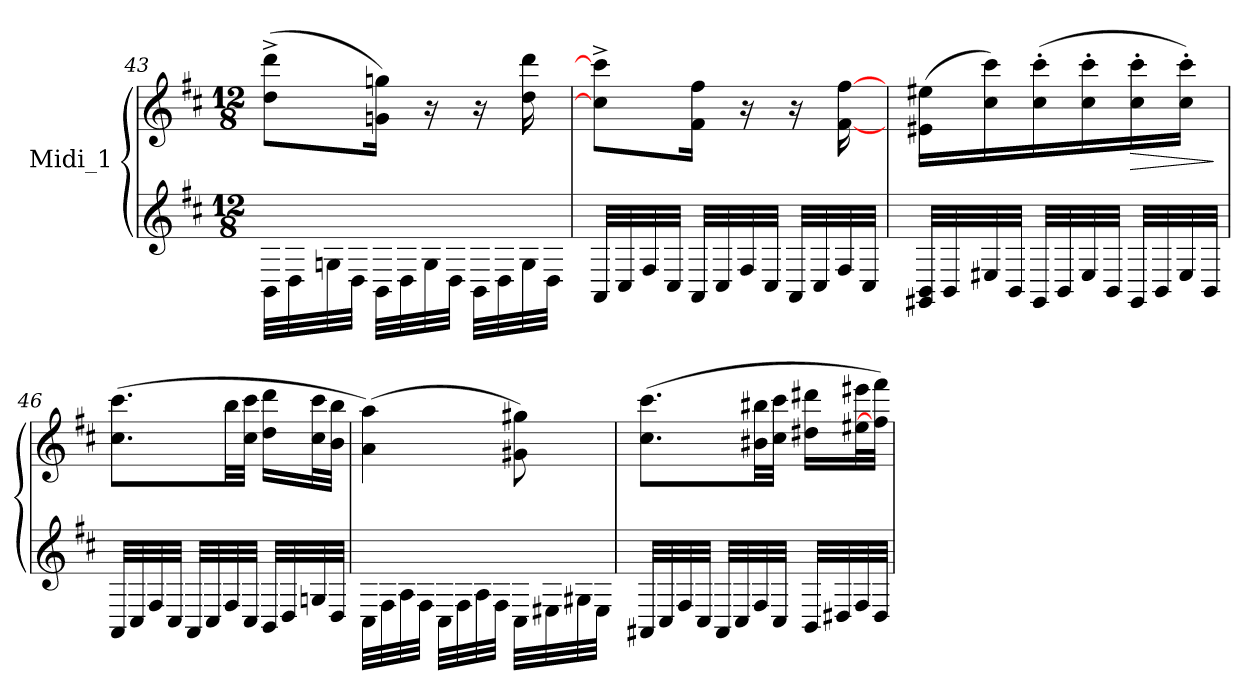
**kern	**kern	**dynam
*part1	*part1	*part1
*staff2	*staff1	*staff1/2
*I"Midi_1	*	*
!!LO:LB:g=z
*clefG2	*clefG2	*
*k[f#c#]	*k[f#c#]	*
*D:	*D:	*
*M12/8	*M12/8	*
*MM75	*MM75	*
=43	=43	=43
32BB\LLL	(8dd\^ 8ddd\^L	.
32D\	.	.
32Gni\	.	.
32D\JJJ	.	.
32BB\LLL	16gni\ 16ggni\Jk)	.
32D\	.	.
32G\	16r	.
32D\JJJ	.	.
32BB\LLL	16r	.
32D\	.	.
32G\	16dd\ 16ddd\	.
32D\JJJ	.	.
=44	=44	=44
32AA/LLL	8cc#\]^ 8ccc#\]^L	.
32C#/	.	.
32F#/	.	.
32C#/JJJ	.	.
32AA/LLL	16f#\ 16ff#\Jk	.
32C#/	.	.
32F#/	16r	.
32C#/JJJ	.	.
32AA/LLL	16r	.
32C#/	.	.
32F#/	[16f#\ [16ff#\	.
32C#/JJJ	.	.
!!LO:LB:g=z
=45	=45	=45
32GG#X/ 32BB/LLL	(16e#X\ 16ee#X\LL	.
32BB/	.	.
32E#X/	16cc#\ 16ccc#\)	.
32BB/JJJ	.	.
32GG#/LLL	(>16cc#\' 16ccc#\'	.
32BB/	.	.
32E#/	16cc#\' 16ccc#\'	.
32BB/JJJ	.	.
!	!	!LO:HP:b
32GG#/LLL	16cc#\' 16ccc#\'	>
32BB/	.	.
32E#/	16cc#\' 16ccc#\'JJ)	.
32BB/JJJ	.	.
.	.	]
!!LO:LB:g=z
=46	=46	=46
32AA/LLL	(>8.cc#\ 8.ccc#\L	.
32C#/	.	.
32F#/	.	.
32C#/JJJ	.	.
32AA/LLL	.	.
32C#/	.	.
32F#/	32bb\LL	.
32C#/JJJ	32cc#\ 32ccc#\JJJ	.
32BB/LLL	16dd\ 16ddd\LL	.
32D/	.	.
32Gni/	32cc#\ 32ccc#\L	.
32D/JJJ	32b\ 32bb\JJJ	.
=47	=47	=47
32C#\LLL	(>4a\ 4aa\)	.
32F#\	.	.
32A\	.	.
32F#\JJJ	.	.
32C#\LLL	.	.
32F#\	.	.
32A\	.	.
32F#\JJJ	.	.
32C#\LLL	8g#X\ 8gg#X\)	.
32E#X\	.	.
32G#X\	.	.
32E#\JJJ	.	.
!!LO:LB:g=z
=48	=48	=48
*	*MM75	*
*	*^	*
32AA#X/LLL	(>8.cc#\ 8.ccc#\L	4ryy	.
32C#/	.	.	.
32F#/	.	.	.
32C#/JJJ	.	.	.
32AA#/LLL	.	.	.
32C#/	.	.	.
32F#/	32b#X\ 32bb#X\LL	.	.
32C#/JJJ	32cc#\ 32ccc#\JJJ	.	.
32BB/LLL	16dd#X\ 16ddd#X\LL	8ryy	.
32D#X/	.	.	.
32F#/	32ee#X\ 32eee#X\L	.	.
32D#/JJJ	32ff#\] 32fff#\JJJ)	.	.
*	*v	*v	*
=	=	=
*-	*-	*-
